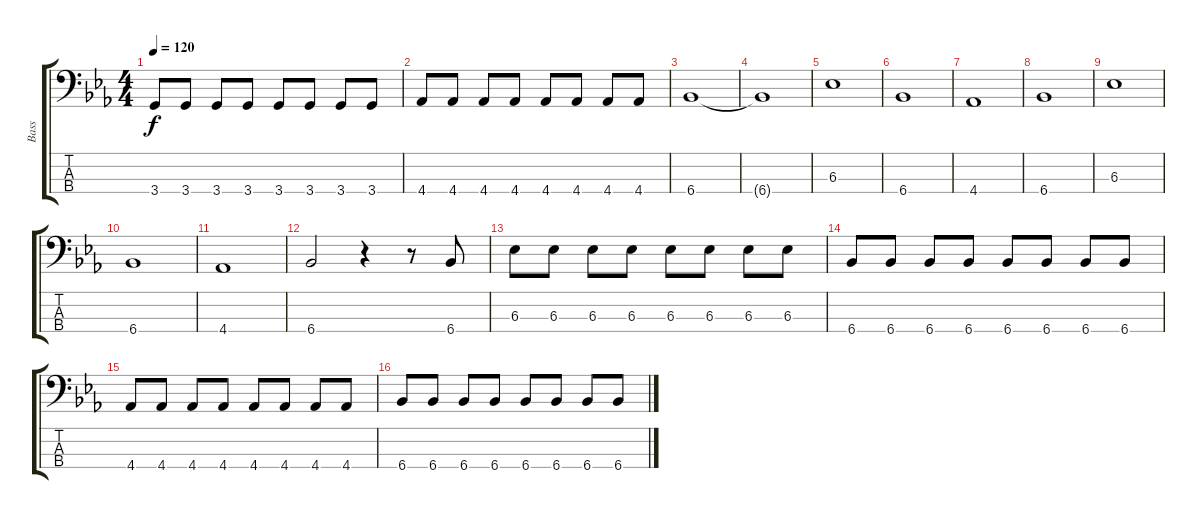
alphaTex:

\track ("Bass" "Bass") {instrument electricbassfinger}
\staff {score tabs}
\tuning (G2 D2 A1 E1) {hide}
\ts (4 4)
\tempo 120
\clef f4
\ks eb
3.4.8{dy f} 3.4.8 3.4.8 3.4.8 3.4.8 3.4.8 3.4.8 3.4.8 |
4.4.8 4.4.8 4.4.8 4.4.8 4.4.8 4.4.8 4.4.8 4.4.8 |
6.4.1 |
6.4{t}.1 |
6.3.1 |
6.4.1 |
4.4.1 |
6.4.1 |
6.3.1 |
6.4.1 |
4.4.1 |
6.4.2 r.4 r.8 6.4.8 |
6.3.8 6.3.8 6.3.8 6.3.8 6.3.8 6.3.8 6.3.8 6.3.8 |
6.4.8 6.4.8 6.4.8 6.4.8 6.4.8 6.4.8 6.4.8 6.4.8 |
4.4.8 4.4.8 4.4.8 4.4.8 4.4.8 4.4.8 4.4.8 4.4.8 |
6.4.8 6.4.8 6.4.8 6.4.8 6.4.8 6.4.8 6.4.8 6.4.8
